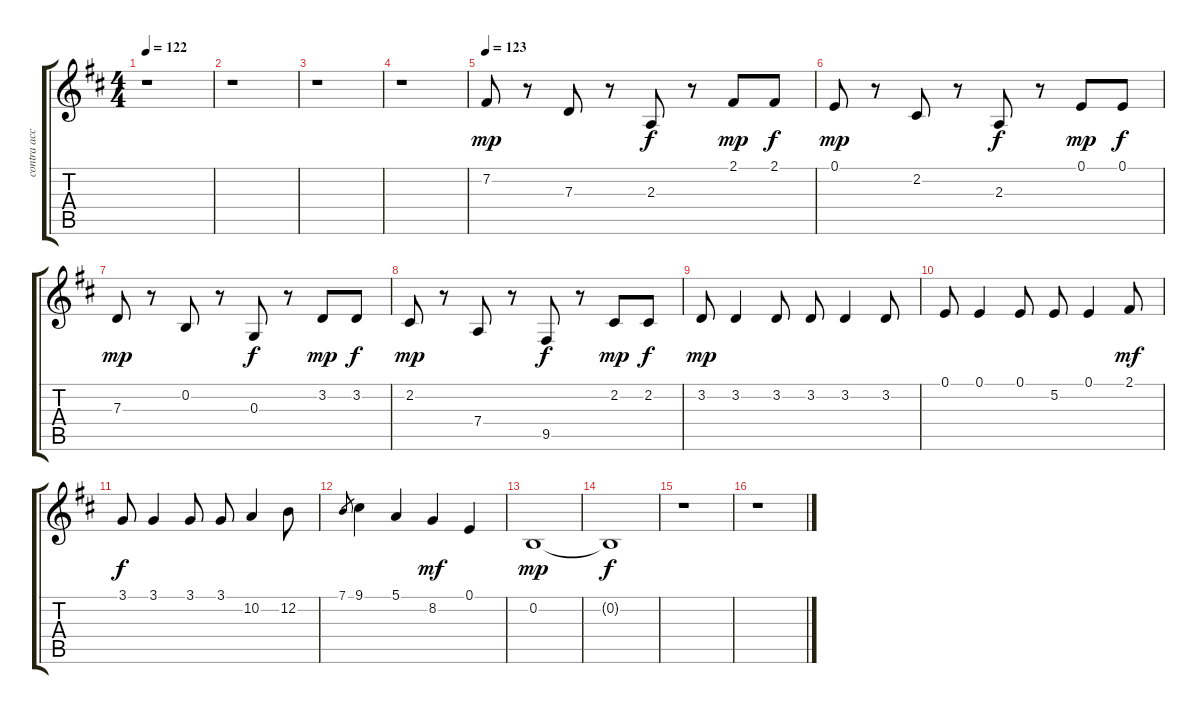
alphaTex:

\track ("contra accompaniment" "contra acc") {instrument oboe}
\staff {score tabs}
\tuning (E4 B3 G3 D3 A2 E2) {hide}
\ts (4 4)
\tempo 122
\clef g2
\ks bminor
r.1{dy mp} |
r.1 |
r.1 |
r.1 |
\tempo 123
7.2.8 r.8 7.3.8 r.8 2.3.8{dy f} r.8 2.1.8{dy mp} 2.1.8{dy f} |
0.1.8{dy mp} r.8 2.2.8 r.8 2.3.8{dy f} r.8 0.1.8{dy mp} 0.1.8{dy f} |
7.3.8{dy mp} r.8 0.2.8 r.8 0.3.8{dy f} r.8 3.2.8{dy mp} 3.2.8{dy f} |
2.2.8{dy mp} r.8 7.4.8 r.8 9.5.8{dy f} r.8 2.2.8{dy mp} 2.2.8{dy f} |
3.2.8{dy mp} 3.2.4 3.2.8 3.2.8 3.2.4 3.2.8 |
0.1.8 0.1.4 0.1.8 5.2.8 0.1.4 2.1.8{dy mf} |
3.1.8{dy f} 3.1.4 3.1.8 3.1.8 10.2.4 12.2.8 |
7.1.8{gr} 9.1.4 5.1.4 8.2.4{dy mf} 0.1.4 |
0.2.1{dy mp} |
0.2{t}.1{dy f} |
r.1 |
r.1
